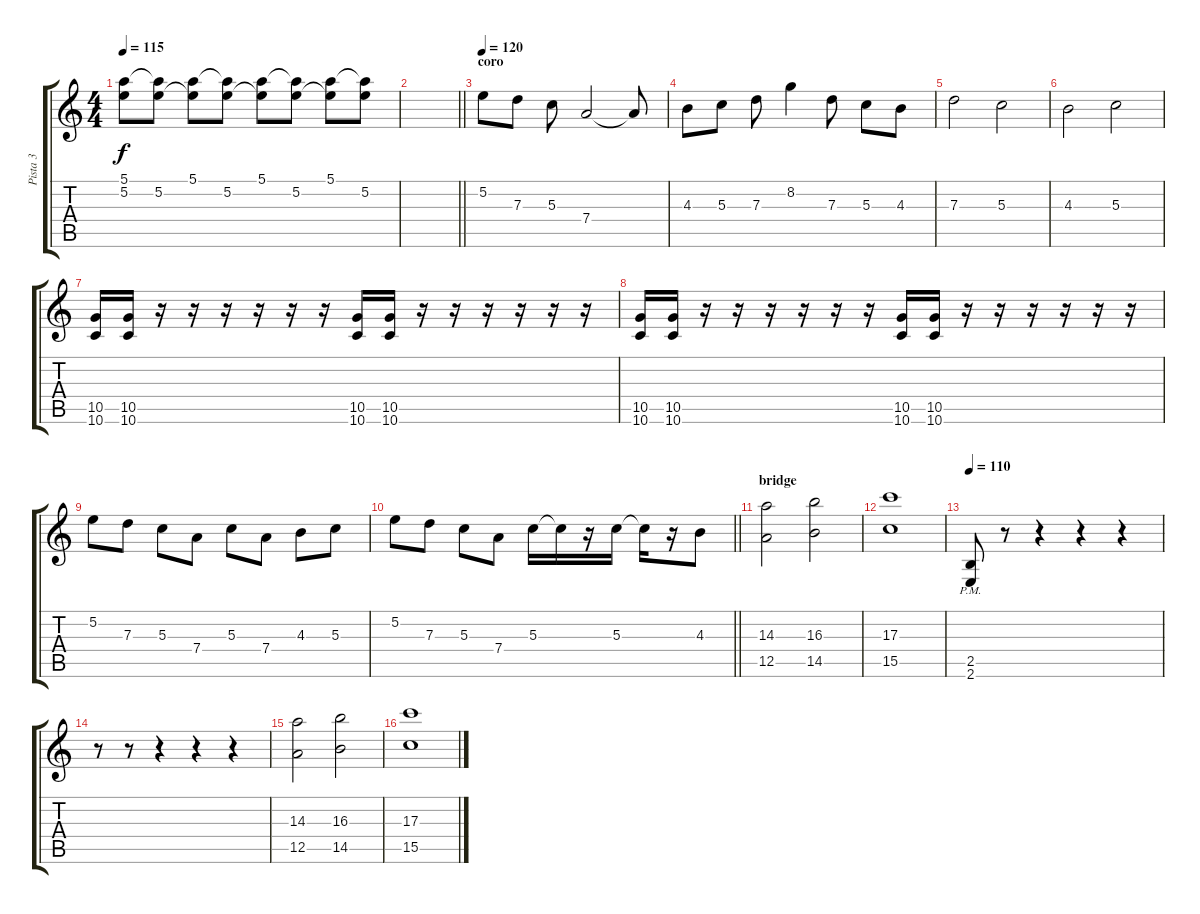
\track ("Pista 3" "Pista 3") {instrument distortionguitar}
\staff {score tabs}
\tuning (E4 B3 G3 D3 A2 D2) {hide}
\ts (4 4)
\tempo 115
\clef g2
\ks aminor
(5.1 5.2{t}).8{dy f} (5.1{t} 5.2).8 (5.1 5.2{t}).8 (5.1{t} 5.2).8 (5.1 5.2{t}).8 (5.1{t} 5.2).8 (5.1 5.2{t}).8 (5.1{t} 5.2).8 |
\barLineRight lightlight
|
\section ("" "coro")
\tempo 120
5.2.8 7.3.8 5.3.8 7.4.2 7.4{t}.8 |
4.3.8 5.3.8 7.3.8 8.2.4 7.3.8 5.3.8 4.3.8 |
7.3.2 5.3.2 |
4.3.2 5.3.2 |
(10.5 10.6).16 (10.5 10.6).16 r.16 r.16 r.16 r.16 r.16 r.16 (10.5 10.6).16 (10.5 10.6).16 r.16 r.16 r.16 r.16 r.16 r.16 |
(10.5 10.6).16 (10.5 10.6).16 r.16 r.16 r.16 r.16 r.16 r.16 (10.5 10.6).16 (10.5 10.6).16 r.16 r.16 r.16 r.16 r.16 r.16 |
5.2.8 7.3.8 5.3.8 7.4.8 5.3.8 7.4.8 4.3.8 5.3.8 |
\barLineRight lightlight
5.2.8 7.3.8 5.3.8 7.4.8 5.3.16 5.3{t}.16 r.16 5.3.16 5.3{t}.16 r.16 4.3.8 |
\section ("" "bridge")
(14.3 12.5).2 (16.3 14.5).2 |
(17.3 15.5).1 |
\tempo 110
(2.5{pm} 2.6{pm}).8 r.8 r.4 r.4 r.4 |
r.8 r.8 r.4 r.4 r.4 |
(14.3 12.5).2 (16.3 14.5).2 |
(17.3 15.5).1
